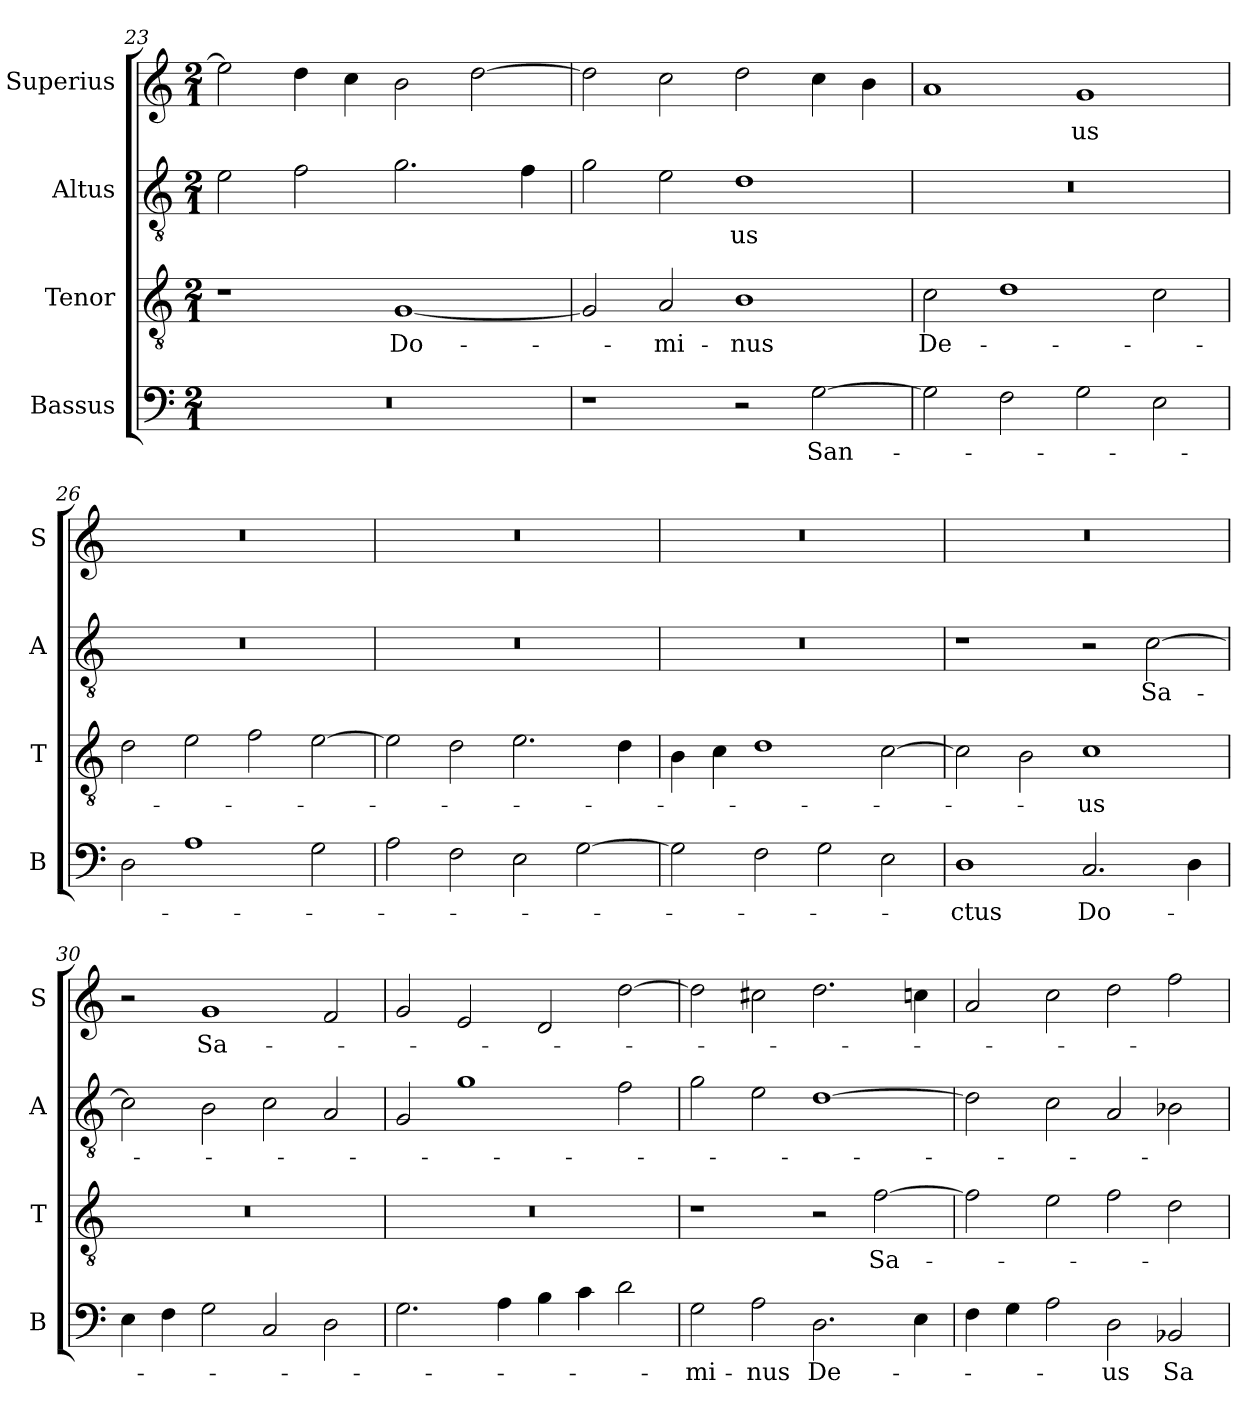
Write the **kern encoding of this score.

**kern	**text	**kern	**text	**kern	**text	**kern	**text
*part4	*part4	*part3	*part3	*part2	*part2	*part1	*part1
*staff4	*staff4	*staff3	*staff3	*staff2	*staff2	*staff1	*staff1
*I"Bassus	*	*I"Tenor	*	*I"Altus	*	*I"Superius	*
*I'B	*	*I'T	*	*I'A	*	*I'S	*
*clefF4	*	*clefGv2	*	*clefGv2	*	*clefG2	*
*k[]	*	*k[]	*	*k[]	*	*k[]	*
*M2/1	*	*M2/1	*	*M2/1	*	*M2/1	*
=23	=23	=23	=23	=23	=23	=23	=23
0r	.	1r	.	2e\	.	2ee\]	.
.	.	.	.	2f\	.	4dd\	.
.	.	.	.	.	.	4cc\	.
.	.	[1G	Do-	2.g\	.	2b\	.
.	.	.	.	.	.	[2dd\	.
.	.	.	.	4f\	.	.	.
=24	=24	=24	=24	=24	=24	=24	=24
1r	.	2G/]	.	2g\	.	2dd\]	.
.	.	2A/	-mi-	2e\	.	2cc\	.
2r	.	1B	-nus	1d	-us	2dd\	.
[2G\	San-	.	.	.	.	4cc\	.
.	.	.	.	.	.	4b\	.
=25	=25	=25	=25	=25	=25	=25	=25
2G\]	.	2c\	De-	0r	.	1a	.
2F\	.	1d	.	.	.	.	.
2G\	.	.	.	.	.	1g	-us
2E\	.	2c\	.	.	.	.	.
=26	=26	=26	=26	=26	=26	=26	=26
2D\	.	2d\	.	0r	.	0r	.
1A	.	2e\	.	.	.	.	.
.	.	2f\	.	.	.	.	.
2G\	.	[2e\	.	.	.	.	.
=27	=27	=27	=27	=27	=27	=27	=27
2A\	.	2e\]	.	0r	.	0r	.
2F\	.	2d\	.	.	.	.	.
2E\	.	2.e\	.	.	.	.	.
[2G\	.	.	.	.	.	.	.
.	.	4d\	.	.	.	.	.
=28	=28	=28	=28	=28	=28	=28	=28
2G\]	.	4B\	.	0r	.	0r	.
.	.	4c\	.	.	.	.	.
2F\	.	1d	.	.	.	.	.
2G\	.	.	.	.	.	.	.
2E\	.	[2c\	.	.	.	.	.
=29	=29	=29	=29	=29	=29	=29	=29
1D	-ctus	2c\]	.	1r	.	0r	.
.	.	2B\	.	.	.	.	.
2.C/	Do-	1c	-us	2r	.	.	.
.	.	.	.	[2c\	Sa-	.	.
4D\	.	.	.	.	.	.	.
=30	=30	=30	=30	=30	=30	=30	=30
4E\	.	0r	.	2c\]	.	2r	.
4F\	.	.	.	.	.	.	.
2G\	.	.	.	2B\	.	1g	Sa-
2C/	.	.	.	2c\	.	.	.
2D\	.	.	.	2A/	.	2f/	.
=31	=31	=31	=31	=31	=31	=31	=31
2.G\	.	0r	.	2G/	.	2g/	.
.	.	.	.	1g	.	2e/	.
4A\	.	.	.	.	.	.	.
4B\	.	.	.	.	.	2d/	.
4c\	.	.	.	.	.	.	.
2d\	.	.	.	2f\	.	[2dd\	.
=32	=32	=32	=32	=32	=32	=32	=32
2G\	-mi-	1r	.	2g\	.	2dd\]	.
2A\	-nus	.	.	2e\	.	2cc#X\	.
2.D\	De-	2r	.	[1d	.	2.dd\	.
.	.	[2f\	Sa-	.	.	.	.
4E\	.	.	.	.	.	4ccn\	.
=33	=33	=33	=33	=33	=33	=33	=33
4F\	.	2f\]	.	2d\]	.	2a/	.
4G\	.	.	.	.	.	.	.
2A\	.	2e\	.	2c\	.	2cc\	.
2D\	-us	2f\	.	2A/	.	2dd\	.
2BB-X/	Sa-	2d\	.	2B-X\	.	2ff\	.
=	=	=	=	=	=	=	=
*-	*-	*-	*-	*-	*-	*-	*-
